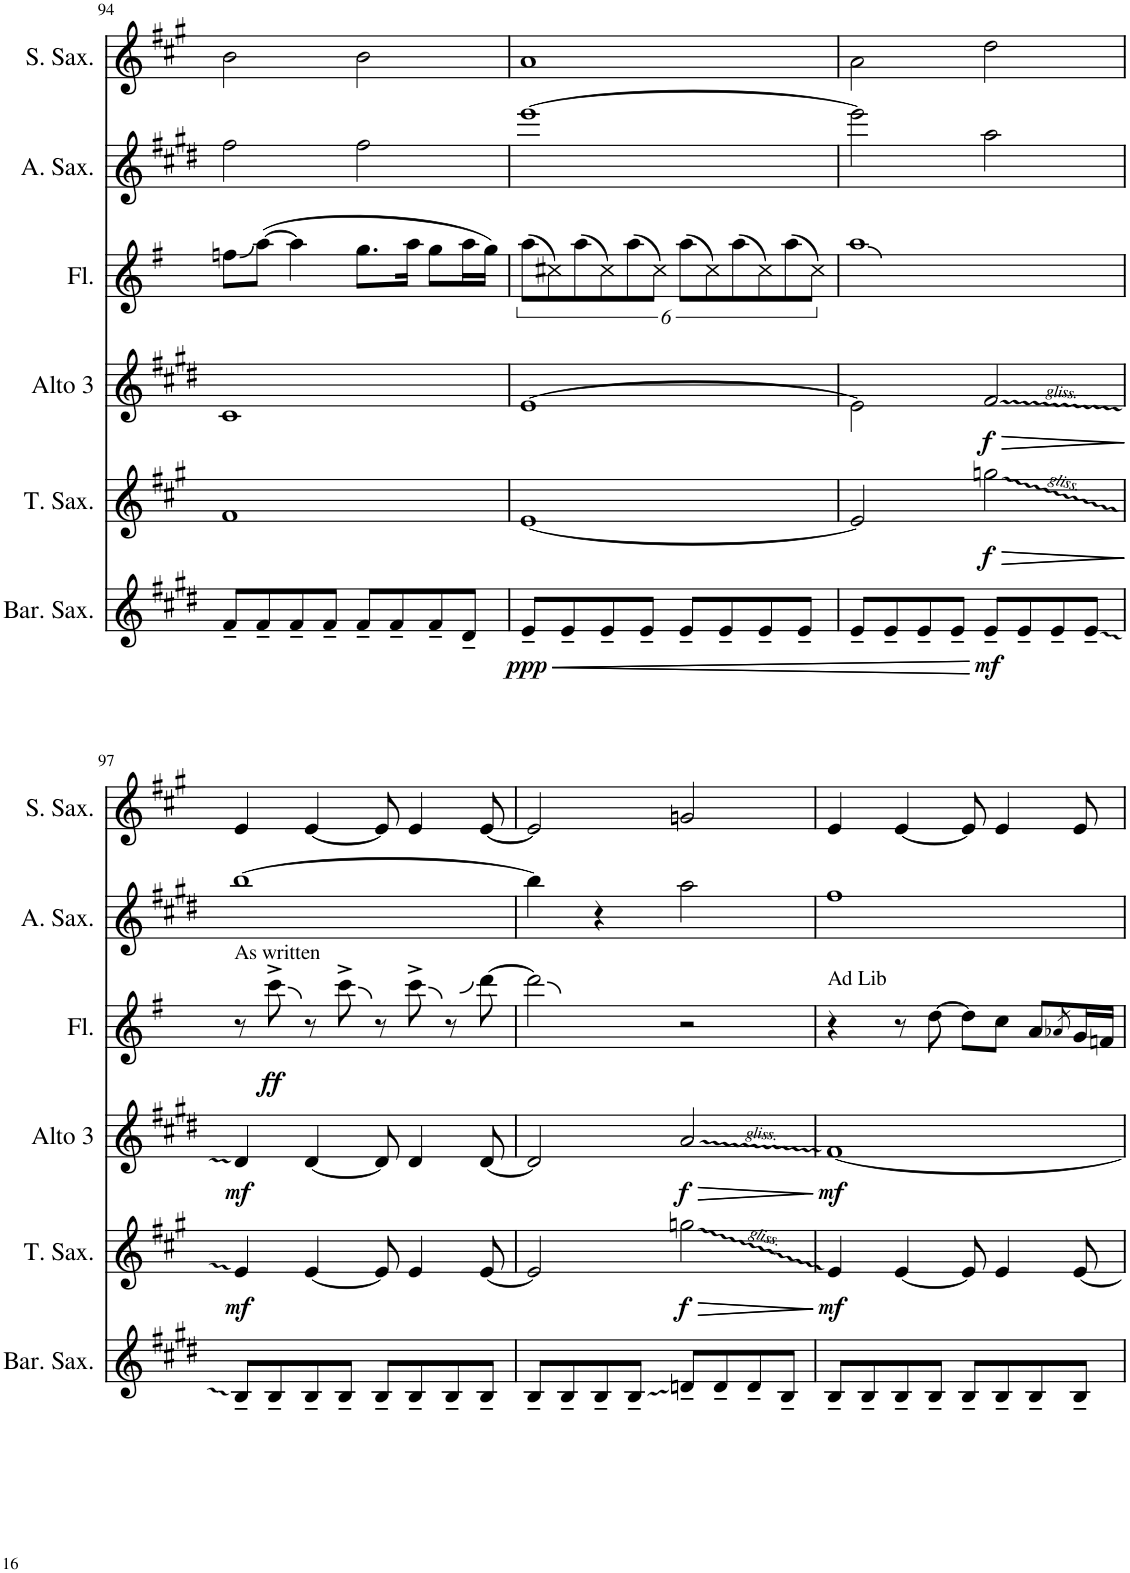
**kern	**dynam	**kern	**dynam	**kern	**dynam	**kern	**dynam	**kern	**kern
*part6	*part6	*part5	*part5	*part4	*part4	*part3	*part3	*part2	*part1
*staff6	*staff6	*staff5	*staff5	*staff4	*staff4	*staff3	*staff3	*staff2	*staff1
*I"Baritone Saxophone	*	*I"Tenor Saxophone	*	*I"Alto Sax 3	*	*I"Alto Sax 2	*	*I"Alto Saxophone	*I"Soprano Saxophone
*I'Bar. Sax.	*	*I'T. Sax.	*	*I'Alto 3	*	*I'Alto 2	*	*I'A. Sax.	*I'S. Sax.
!!LO:PB:g=z
*clefG2	*	*clefG2	*	*clefG2	*	*clefG2	*	*clefG2	*clefG2
*Trd12c21	*	*Trd8c14	*	*Trd5c9	*	*Trd5c9	*	*Trd5c9	*Trd1c2
*k[f#c#g#d#]	*	*k[f#c#g#]	*	*k[f#c#g#d#]	*	*k[f#]	*	*k[f#c#g#d#]	*k[f#c#g#]
*M4/4	*	*M4/4	*	*M4/4	*	*M4/4	*	*M4/4	*M4/4
=94	=94	=94	=94	=94	=94	=94	=94	=94	=94
8f#~/L	.	1f#	.	1c#	.	8ffn\L	.	2ff#\	2b\
8f#~/	.	.	.	.	.	(>[8aa\J	.	.	.
8f#~/	.	.	.	.	.	4aa\]	.	.	.
8f#~/J	.	.	.	.	.	.	.	.	.
8f#~/L	.	.	.	.	.	8.gg\L	.	2ff#\	2b\
8f#~/	.	.	.	.	.	.	.	.	.
.	.	.	.	.	.	16aa\Jk	.	.	.
8f#~/	.	.	.	.	.	8gg\L	.	.	.
8d#~/J	.	.	.	.	.	16aa\L	.	.	.
.	.	.	.	.	.	16gg\JJ)	.	.	.
=95	=95	=95	=95	=95	=95	=95	=95	=95	=95
!	!LO:HP:b	!	!	!	!	!	!	!	!
!	!LO:DY:n=1:b	!	!	!	!	!	!	!	!
8e~/L	< ppp	[1e	.	[1e	.	(>12aa\L	.	[1eee	1a
.	.	.	.	.	.	12cc#X\)	.	.	.
!	!LO:HP:b	!	!	!	!	!	!	!	!
8e~/	<	.	.	.	.	.	.	.	.
.	.	.	.	.	.	(>12aa\	.	.	.
8e~/	.	.	.	.	.	12cc#\)	.	.	.
.	.	.	.	.	.	(>12aa\	.	.	.
8e~/J	.	.	.	.	.	.	.	.	.
.	.	.	.	.	.	12cc#\J)	.	.	.
8e~/L	.	.	.	.	.	(>12aa\L	.	.	.
.	.	.	.	.	.	12cc#\)	.	.	.
8e~/	.	.	.	.	.	.	.	.	.
.	.	.	.	.	.	(>12aa\	.	.	.
8e~/	.	.	.	.	.	12cc#\)	.	.	.
.	.	.	.	.	.	(>12aa\	.	.	.
8e~/J	.	.	.	.	.	.	.	.	.
.	.	.	.	.	.	12cc#\J)	.	.	.
=96	=96	=96	=96	=96	=96	=96	=96	=96	=96
8e~/L	.	2e/]	.	2e\]	.	1aa	.	2eee\]	2a\
8e~/	.	.	.	.	.	.	.	.	.
8e~/	.	.	.	.	.	.	.	.	.
8e~/J	.	.	.	.	.	.	.	.	.
!	!	!	!LO:HP:b	!	!	!	!	!	!
!	!	!	!LO:HP:n=1:b	!	!LO:HP:b	!	!	!	!
!	!LO:DY:n=1:b	!	!LO:DY:n=1:b	!	!LO:HP:n=1:b	!	!	!	!
!	!	!	!	!	!LO:DY:n=1:b	!	!	!	!
8e~/L	[ [ mf	2ggn\	> > f	2f#/	> > f	.	.	2aa\	2dd\
8e~/	.	.	.	.	.	.	.	.	.
8e~/	.	.	.	.	.	.	.	.	.
8e~/J	.	.	.	.	.	.	.	.	.
.	.	.	]	.	]	.	.	.	.
!!LO:LB:g=z
=97	=97	=97	=97	=97	=97	=97	=97	=97	=97
!	!	!	!	!	!	!LO:TX:a:t=As written	!	!	!
!	!	!	!LO:DY:b	!	!LO:DY:b	!	!	!	!
8B~/L	.	4e/	mf	4d#/	mf	8r	.	[1bb	4e/
!	!	!	!	!	!	!	!LO:DY:b	!	!
8B~/	.	.	.	.	.	8ccc^\	ff	.	.
8B~/	.	[4e/	]	[4d#/	]	8r	.	.	[4e/
8B~/J	.	.	.	.	.	8ccc^\	.	.	.
8B~/L	.	8e/]	.	8d#/]	.	8r	.	.	8e/]
8B~/	.	4e/	.	4d#/	.	8ccc^\	.	.	4e/
8B~/	.	.	.	.	.	8r	.	.	.
8B~/J	.	[8e/	.	[8d#/	.	[8ddd\	.	.	[8e/
=98	=98	=98	=98	=98	=98	=98	=98	=98	=98
8B~/L	.	2e/]	.	2d#/]	.	2ddd\]	.	4bb\]	2e/]
8B~/	.	.	.	.	.	.	.	.	.
8B~/	.	.	.	.	.	.	.	4r	.
8B~/J	.	.	.	.	.	.	.	.	.
!	!	!	!LO:HP:b	!	!	!	!	!	!
!	!	!	!LO:HP:n=1:b	!	!LO:HP:b	!	!	!	!
!	!	!	!LO:DY:n=1:b	!	!LO:HP:n=1:b	!	!	!	!
!	!	!	!	!	!LO:DY:n=1:b	!	!	!	!
8dn~/L	.	2ggn\	> > f	2a/	> > f	2r	.	2aa\	2gn/
8d~/	.	.	.	.	.	.	.	.	.
8d~/	.	.	.	.	.	.	.	.	.
8B~/J	.	.	.	.	.	.	.	.	.
.	.	.	]	.	]	.	.	.	.
=99	=99	=99	=99	=99	=99	=99	=99	=99	=99
!	!	!	!	!	!	!LO:TX:a:t=Ad Lib	!	!	!
!	!	!	!LO:DY:b	!	!LO:DY:b	!	!	!	!
8B~/L	.	4e/	mf	[1f#	mf	4r	.	1ff#	4e/
8B~/	.	.	.	.	.	.	.	.	.
8B~/	.	[4e/	]	.	.	8r	.	.	[4e/
8B~/J	.	.	.	.	.	[8dd\	.	.	.
8B~/L	.	8e/]	.	.	.	8dd\L]	.	.	8e/]
8B~/	.	4e/	.	.	.	8cc\J	.	.	4e/
8B~/	.	.	.	.	.	8a/L	.	.	.
.	.	.	.	.	.	8qa-X/	.	.	.
8B~/J	.	[8e/	.	.	.	16g/L	.	.	8e/
.	.	.	.	.	.	16fn/JJ	.	.	.
.	.	.	.	.	]	.	.	.	.
=	=	=	=	=	=	=	=	=	=
*-	*-	*-	*-	*-	*-	*-	*-	*-	*-
